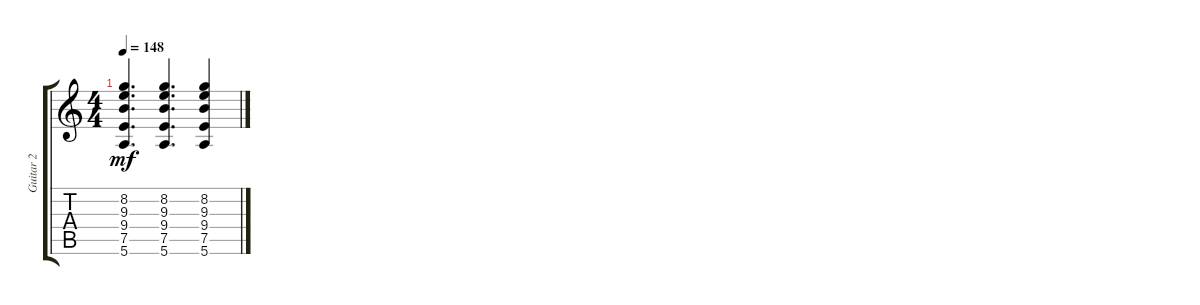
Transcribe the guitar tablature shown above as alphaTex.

\track ("Guitar 2" "Guitar 2") {instrument acousticguitarnylon}
\staff {score tabs}
\tuning (E4 B3 G3 D3 A2 E2) {hide}
\ts (4 4)
\tempo 148
\clef g2
\ks c
(8.2 9.3 9.4 7.5 5.6).4{d dy mf} (8.2 9.3 9.4 7.5 5.6).4{d} (8.2 9.3 9.4 7.5 5.6).4
